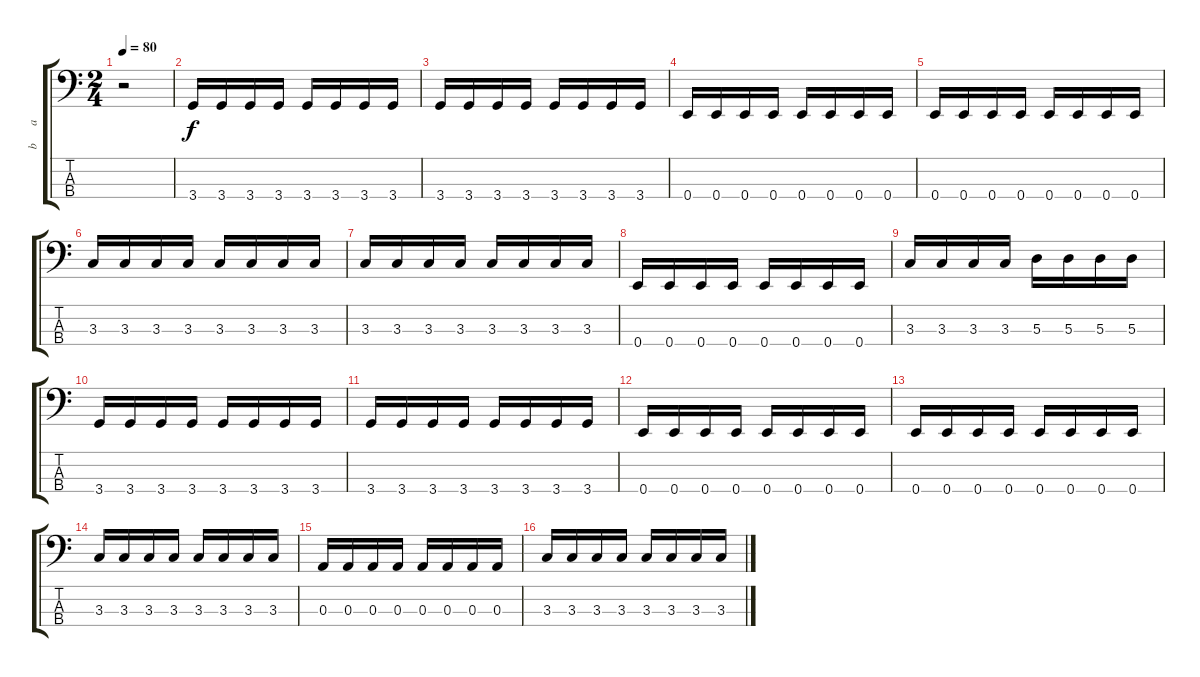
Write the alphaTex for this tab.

\track ("b      a       s      s" "b      a  ") {instrument electricbassfinger}
\staff {score tabs}
\tuning (G2 D2 A1 E1) {hide}
\ts (2 4)
\tempo 80
\clef f4
\ks c
r.2{dy f} |
3.4.16 3.4.16 3.4.16 3.4.16 3.4.16 3.4.16 3.4.16 3.4.16 |
3.4.16 3.4.16 3.4.16 3.4.16 3.4.16 3.4.16 3.4.16 3.4.16 |
0.4.16 0.4.16 0.4.16 0.4.16 0.4.16 0.4.16 0.4.16 0.4.16 |
0.4.16 0.4.16 0.4.16 0.4.16 0.4.16 0.4.16 0.4.16 0.4.16 |
3.3.16 3.3.16 3.3.16 3.3.16 3.3.16 3.3.16 3.3.16 3.3.16 |
3.3.16 3.3.16 3.3.16 3.3.16 3.3.16 3.3.16 3.3.16 3.3.16 |
0.4.16 0.4.16 0.4.16 0.4.16 0.4.16 0.4.16 0.4.16 0.4.16 |
3.3.16 3.3.16 3.3.16 3.3.16 5.3.16 5.3.16 5.3.16 5.3.16 |
3.4.16 3.4.16 3.4.16 3.4.16 3.4.16 3.4.16 3.4.16 3.4.16 |
3.4.16 3.4.16 3.4.16 3.4.16 3.4.16 3.4.16 3.4.16 3.4.16 |
0.4.16 0.4.16 0.4.16 0.4.16 0.4.16 0.4.16 0.4.16 0.4.16 |
0.4.16 0.4.16 0.4.16 0.4.16 0.4.16 0.4.16 0.4.16 0.4.16 |
3.3.16 3.3.16 3.3.16 3.3.16 3.3.16 3.3.16 3.3.16 3.3.16 |
0.3.16 0.3.16 0.3.16 0.3.16 0.3.16 0.3.16 0.3.16 0.3.16 |
3.3.16 3.3.16 3.3.16 3.3.16 3.3.16 3.3.16 3.3.16 3.3.16
